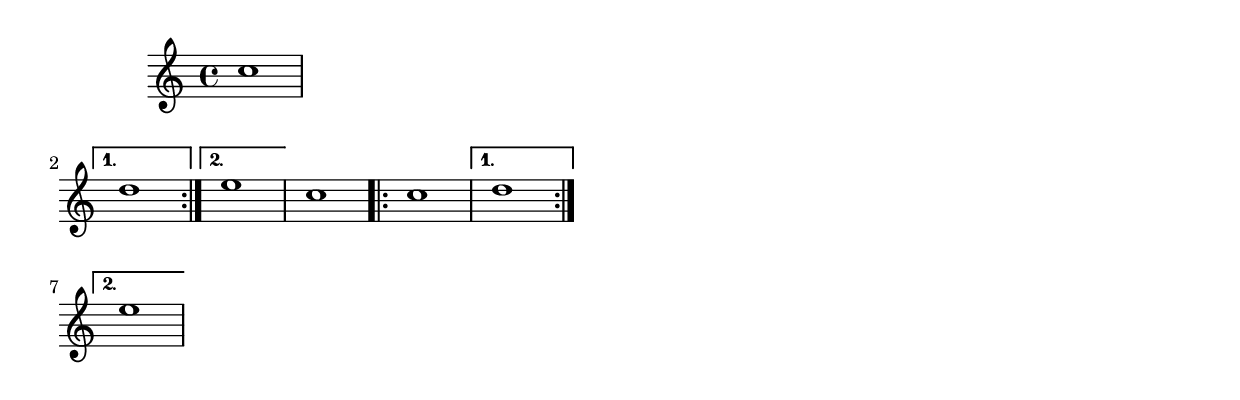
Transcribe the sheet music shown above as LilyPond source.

\version "2.10.0"

\header{
  texidoc="
Across linebreaks, the left edge of a first and second alternative
bracket should be equal.
"
}

\layout { ragged-right= ##t }

\context Staff\relative c''  {
  \repeat "volta" 2 { c1 \break } \alternative { d e }
  c1
  \repeat "volta" 2 { c1 } \alternative { { d \break}  e }

}


